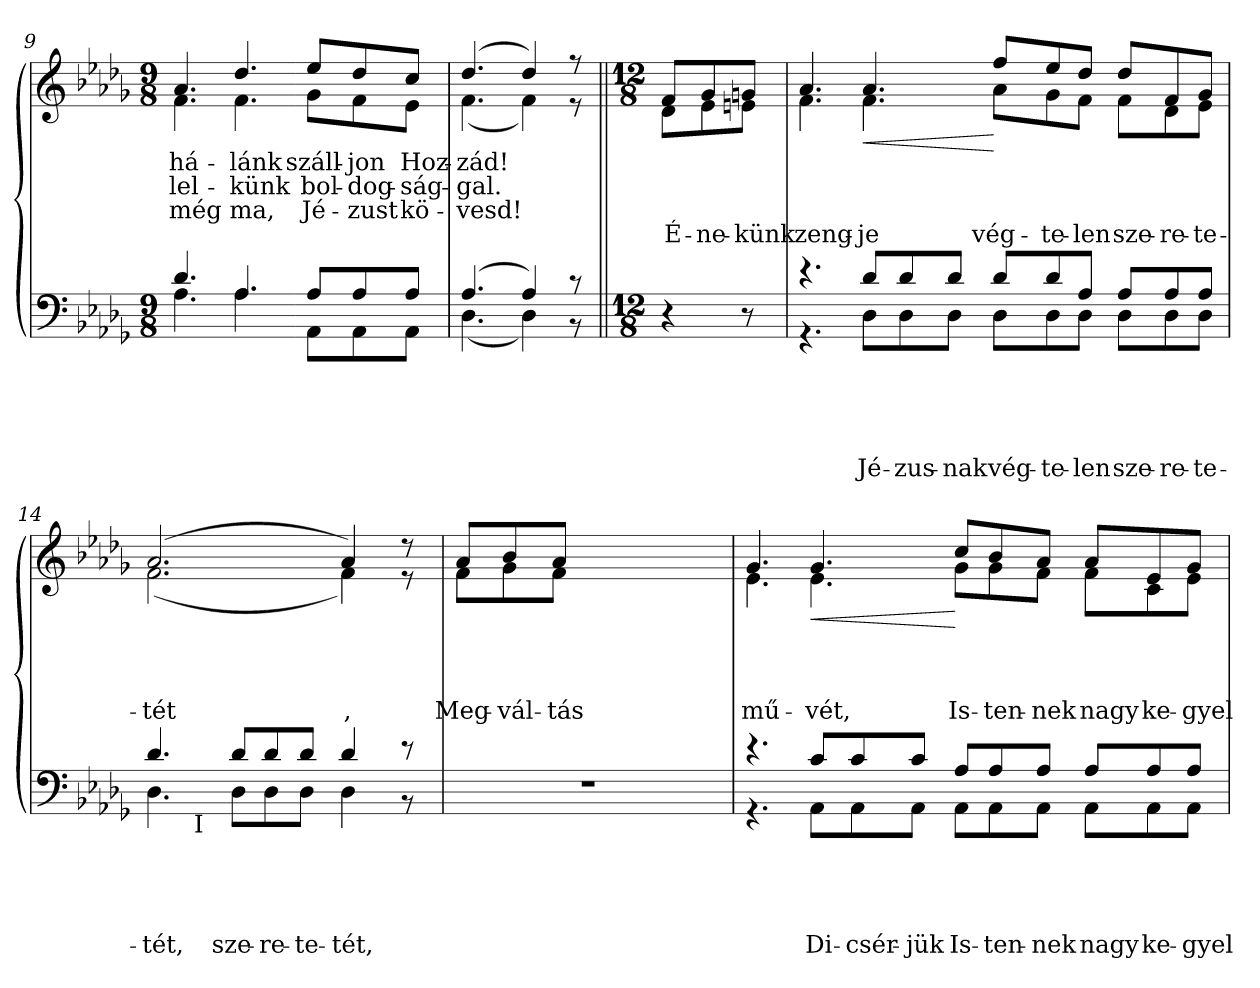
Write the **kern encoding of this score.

**kern	**text	**text	**text	**text	**text	**kern	**text	**text	**text	**text	**dynam
*part2	*part2	*part2	*part2	*part2	*part2	*part1	*part1	*part1	*part1	*part1	*part1
*staff2	*staff2	*staff2	*staff2	*staff2	*staff2	*staff1	*staff1	*staff1	*staff1	*staff1	*staff1
*clefF4	*	*	*	*	*	*clefG2	*	*	*	*	*
*k[b-e-a-d-g-]	*	*	*	*	*	*k[b-e-a-d-g-]	*	*	*	*	*
*D-:	*	*	*	*	*	*D-:	*	*	*	*	*
*M9/8	*	*	*	*	*	*M9/8	*	*	*	*	*
=9	=9	=9	=9	=9	=9	=9	=9	=9	=9	=9	=9
*^	*	*	*	*	*	*	*	*	*	*	*
!	!	!	!	!	!	!	!	!LO:LY:b	!LO:LY:b	!LO:LY:b	!	!
*	*	*	*	*	*	*	*^	*	*	*	*	*
4.d-/	4.A-\	.	.	.	.	.	4.a-/	4.f\	há-	lel-	még	.	.
!	!	!	!	!	!	!	!	!	!LO:LY:b	!LO:LY:b	!LO:LY:b	!	!
4.A-/	4.A-\	.	.	.	.	.	4.dd-/	4.f\	-lánk	-künk	ma,	.	.
=10-	=10-	=10-	=10-	=10-	=10-	=10-	=10-	=10-	=10-	=10-	=10-	=10-	=10-
!	!	!	!	!	!	!	!	!	!LO:LY:b	!LO:LY:b	!LO:LY:b	!	!
8A-/L	8AA-\L	.	.	.	.	.	8ee-/L	8g-\L	száll-	bol-	Jé-	.	.
!	!	!	!	!	!	!	!	!	!LO:LY:b	!LO:LY:b	!LO:LY:b	!	!
8A-/	8AA-\	.	.	.	.	.	8dd-/	8f\	-jon	-dog-	-zust	.	.
!	!	!	!	!	!	!	!	!	!LO:LY:b	!LO:LY:b	!LO:LY:b	!	!
8A-/J	8AA-\J	.	.	.	.	.	8cc/J	8e-\J	Hoz-	-ság-	kö-	.	.
=11	=11	=11	=11	=11	=11	=11	=11	=11	=11	=11	=11	=11	=11
!	!	!	!	!	!	!	!	!	!LO:LY:b	!LO:LY:b	!LO:LY:b	!	!
(>4.A-/	(<4.D-\	.	.	.	.	.	(>4.dd-/	(<4.f\	-zád!	-gal.	-vesd!	.	.
4A-/)	4D-\)	.	.	.	.	.	4dd-/)	4f\)	.	.	.	.	.
8r	8r	.	.	.	.	.	8r	8r	.	.	.	.	.
*v	*v	*	*	*	*	*	*	*	*	*	*	*	*
!!LO:LB:g=z	!!
=12||	=12||	=12||	=12||	=12||	=12||	=12||	=12||	=12||	=12||	=12||	=12||	=12||
*M12/8	*	*	*	*	*	*M12/8	*	*	*	*	*	*
*^	*	*	*	*	*	*	*	*	*	*	*	*
!	!	!	!	!	!	!	!	!	!	!	!	!LO:LY:b	!
*v	*v	*	*	*	*	*	*	*	*	*	*	*	*
4r	.	.	.	.	.	8f/L	8d-\L	.	.	.	É-	.
!	!	!	!	!	!	!	!	!	!	!	!LO:LY:b	!
.	.	.	.	.	.	8g-/	8e-\	.	.	.	-ne-	.
!	!	!	!	!	!	!	!	!	!	!	!LO:LY:b	!
8r	.	.	.	.	.	8gn/J	8en\J	.	.	.	-künk	.
=13	=13	=13	=13	=13	=13	=13	=13	=13	=13	=13	=13	=13
*^	*	*	*	*	*	*	*	*	*	*	*	*
!	!	!	!	!	!	!	!	!	!	!	!	!LO:LY:b	!
4.r	4.r	.	.	.	.	.	4.a-/	4.f\	.	.	.	zeng-	.
!	!	!	!	!	!	!LO:LY:a	!	!	!	!	!	!	!
!	!	!	!	!	!	!	!	!	!	!	!	!LO:LY:b	!LO:HP:b
8d-/L	8D-\L	.	.	.	.	Jé-	4.a-/	4.f\	.	.	.	-je	<
!	!	!	!	!	!	!LO:LY:a	!	!	!	!	!	!	!
8d-/	8D-\	.	.	.	.	-zus-	.	.	.	.	.	.	.
!	!	!	!	!	!	!LO:LY:a	!	!	!	!	!	!	!
8d-/J	8D-\J	.	.	.	.	-nak	.	.	.	.	.	.	.
!	!	!	!	!	!	!LO:LY:a	!	!	!	!	!	!	!
!	!	!	!	!	!	!	!	!	!	!	!	!LO:LY:b	!
8d-/L	8D-\L	.	.	.	.	vég-	8ff/L	8a-\L	.	.	.	vég-	[
!	!	!	!	!	!	!LO:LY:a	!	!	!	!	!	!	!
!	!	!	!	!	!	!	!	!	!	!	!	!LO:LY:b	!
8d-/	8D-\	.	.	.	.	-te-	8ee-/	8g-\	.	.	.	-te-	.
!	!	!	!	!	!	!LO:LY:a	!	!	!	!	!	!	!
!	!	!	!	!	!	!	!	!	!	!	!	!LO:LY:b	!
8A-/J	8D-\J	.	.	.	.	-len	8dd-/J	8f\J	.	.	.	-len	.
!	!	!	!	!	!	!LO:LY:a	!	!	!	!	!	!	!
!	!	!	!	!	!	!	!	!	!	!	!	!LO:LY:b	!
8A-/L	8D-\L	.	.	.	.	sze-	8dd-/L	8f\L	.	.	.	sze-	.
!	!	!	!	!	!	!LO:LY:a	!	!	!	!	!	!	!
!	!	!	!	!	!	!	!	!	!	!	!	!LO:LY:b	!
8A-/	8D-\	.	.	.	.	-re-	8f/	8d-\	.	.	.	-re-	.
!	!	!	!	!	!	!LO:LY:a	!	!	!	!	!	!	!
!	!	!	!	!	!	!	!	!	!	!	!	!LO:LY:b	!
8A-/J	8D-\J	.	.	.	.	-te-	8g-/J	8e-\J	.	.	.	-te-	.
*v	*v	*	*	*	*	*	*	*	*	*	*	*	*
=14	=14	=14	=14	=14	=14	=14	=14	=14	=14	=14	=14	=14
*^	*	*	*	*	*	*	*	*	*	*	*	*
!	!	!	!	!	!	!LO:LY:a	!	!	!	!	!	!	!
!	!	!	!	!	!	!	!	!	!	!	!	!LO:LY:b	!
*	*^	*	*	*	*	*	*	*	*	*	*	*	*
4.d-/	4.D-\	8..ryy	.	.	.	.	-tét,	(2.a-/	(<2.f\	.	.	.	-tét	.
!	!	!LO:TX:b:t=I	!	!	!	!	!	!	!	!	!	!	!	!
.	.	2ryy	.	.	.	.	.	.	.	.	.	.	.	.
!	!	!	!	!	!	!	!LO:LY:a	!	!	!	!	!	!	!
8d-/L	8D-\L	.	.	.	.	.	sze-	.	.	.	.	.	.	.
!	!	!	!	!	!	!	!LO:LY:a	!	!	!	!	!	!	!
8d-/	8D-\	.	.	.	.	.	-re-	.	.	.	.	.	.	.
!	!	!	!	!	!	!	!LO:LY:a	!	!	!	!	!	!	!
8d-/J	8D-\J	.	.	.	.	.	-te-	.	.	.	.	.	.	.
.	.	4ryy	.	.	.	.	.	.	.	.	.	.	.	.
!	!	!	!	!	!	!	!LO:LY:a	!	!	!	!	!	!	!
!	!	!	!	!	!	!	!	!	!	!	!	!	!LO:LY:b	!
4d-/	4D-\	.	.	.	.	.	-tét,	4a-/)	4f\)	.	.	.	,	.
.	.	8ryy	.	.	.	.	.	.	.	.	.	.	.	.
8r	8r	.	.	.	.	.	.	8r	8r	.	.	.	.	.
.	.	32ryy	.	.	.	.	.	.	.	.	.	.	.	.
*v	*v	*v	*	*	*	*	*	*	*	*	*	*	*	*
!!LO:LB:g=z	!!
=15	=15	=15	=15	=15	=15	=15	=15	=15	=15	=15	=15	=15
*^	*	*	*	*	*	*	*	*	*	*	*	*
*	*^	*	*	*	*	*	*	*	*	*	*	*	*
!	!	!	!	!	!	!	!	!	!	!	!	!	!LO:LY:b	!
*v	*v	*v	*	*	*	*	*	*	*	*	*	*	*	*
1.r	.	.	.	.	.	8a-/L	8f\L	.	.	.	Meg-	.
!	!	!	!	!	!	!	!	!	!	!	!LO:LY:b	!
.	.	.	.	.	.	8b-/	8g-\	.	.	.	-vál-	.
!	!	!	!	!	!	!	!	!	!	!	!LO:LY:b	!
.	.	.	.	.	.	8a-/J	8f\J	.	.	.	-tás	.
.	.	.	.	.	.	1ryy	1ryy	.	.	.	.	.
.	.	.	.	.	.	8ryy	8ryy	.	.	.	.	.
=16	=16	=16	=16	=16	=16	=16	=16	=16	=16	=16	=16	=16
*^	*	*	*	*	*	*	*	*	*	*	*	*
!	!	!	!	!	!	!	!	!	!	!	!	!LO:LY:b	!
4.r	4.r	.	.	.	.	.	4.g-/	4.e-\	.	.	.	mű-	.
!	!	!	!	!	!	!LO:LY:a	!	!	!	!	!	!	!
!	!	!	!	!	!	!	!	!	!	!	!	!LO:LY:b	!LO:HP:b
8c/L	8AA-\L	.	.	.	.	Di-	4.g-/	4.e-\	.	.	.	-vét,	<
!	!	!	!	!	!	!LO:LY:a	!	!	!	!	!	!	!
8c/	8AA-\	.	.	.	.	-csér-	.	.	.	.	.	.	.
!	!	!	!	!	!	!LO:LY:a	!	!	!	!	!	!	!
8c/J	8AA-\J	.	.	.	.	-jük	.	.	.	.	.	.	.
!	!	!	!	!	!	!LO:LY:a	!	!	!	!	!	!	!
!	!	!	!	!	!	!	!	!	!	!	!	!LO:LY:b	!
8A-/L	8AA-\L	.	.	.	.	Is-	8cc/L	8g-\L	.	.	.	Is-	[
!	!	!	!	!	!	!LO:LY:a	!	!	!	!	!	!	!
!	!	!	!	!	!	!	!	!	!	!	!	!LO:LY:b	!
8A-/	8AA-\	.	.	.	.	-ten-	8b-/	8g-\	.	.	.	-ten-	.
!	!	!	!	!	!	!LO:LY:a	!	!	!	!	!	!	!
!	!	!	!	!	!	!	!	!	!	!	!	!LO:LY:b	!
8A-/J	8AA-\J	.	.	.	.	-nek	8a-/J	8f\J	.	.	.	-nek	.
!	!	!	!	!	!	!LO:LY:a	!	!	!	!	!	!	!
!	!	!	!	!	!	!	!	!	!	!	!	!LO:LY:b	!
8A-/L	8AA-\L	.	.	.	.	nagy	8a-/L	8f\L	.	.	.	nagy	.
!	!	!	!	!	!	!LO:LY:a	!	!	!	!	!	!	!
!	!	!	!	!	!	!	!	!	!	!	!	!LO:LY:b	!
8A-/	8AA-\	.	.	.	.	ke-	8e-/	8c\	.	.	.	ke-	.
!	!	!	!	!	!	!LO:LY:a	!	!	!	!	!	!	!
!	!	!	!	!	!	!	!	!	!	!	!	!LO:LY:b	!
8A-/J	8AA-\J	.	.	.	.	-gyel-	8g-/J	8e-\J	.	.	.	-gyel-	.
*v	*v	*	*	*	*	*	*	*	*	*	*	*	*
*	*	*	*	*	*	*v	*v	*	*	*	*	*
=	=	=	=	=	=	=	=	=	=	=	=
*-	*-	*-	*-	*-	*-	*-	*-	*-	*-	*-	*-
